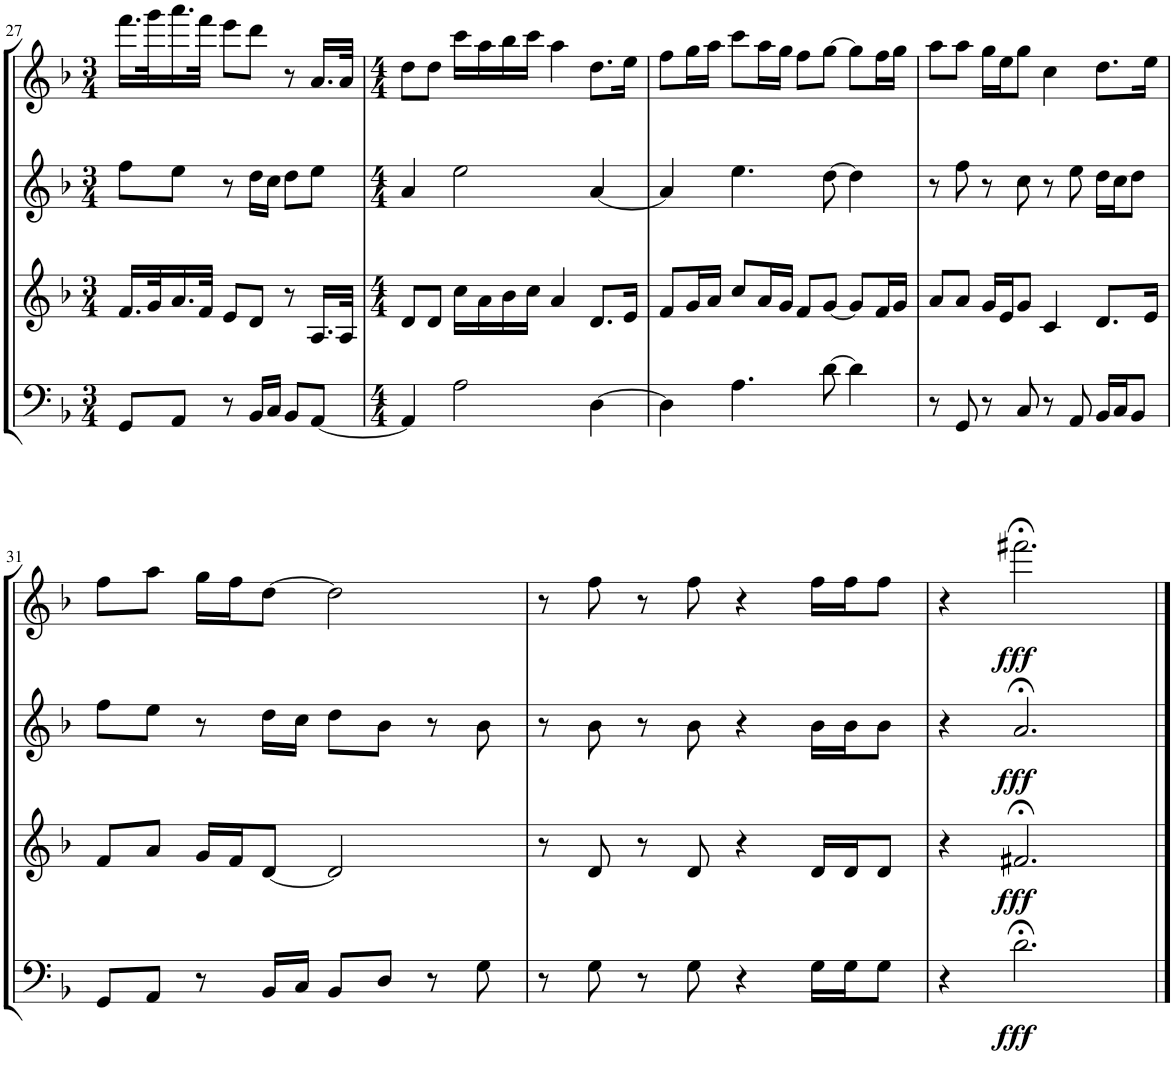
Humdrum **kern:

**kern	**dynam	**kern	**dynam	**kern	**dynam	**kern	**dynam
*part4	*part4	*part3	*part3	*part2	*part2	*part1	*part1
*staff4	*staff4	*staff3	*staff3	*staff2	*staff2	*staff1	*staff1
*I"Bassoon	*	*I"Bb Clarinet	*	*I"Oboe	*	*I"Flute	*
*I'Bsn	*	*I'Cl	*	*I'Ob	*	*I'Fl	*
!!LO:PB:g=z
*clefF4	*	*clefG2	*	*clefG2	*	*clefG2	*
*	*	*ITrd1c2	*	*	*	*	*
*k[b-]	*	*k[b-]	*	*k[b-]	*	*k[b-]	*
*M3/4	*	*M3/4	*	*M3/4	*	*M3/4	*
=27	=27	=27	=27	=27	=27	=27	=27
8GG/L	.	16.f/LL	.	8ff\L	.	16.fff\LL	.
.	.	32g/K	.	.	.	32ggg\K	.
8AA/J	.	16.a/	.	8ee\J	.	16.aaa\	.
.	.	32f/JJk	.	.	.	32fff\JJk	.
8r	.	8e/L	.	8r	.	8eee\L	.
16BB-/LL	.	8d/J	.	16dd\LL	.	8ddd\J	.
16C/JJ	.	.	.	16cc\JJ	.	.	.
8BB-/L	.	8r	.	8dd\L	.	8r	.
[8AA/J	.	16.A/LL	.	8ee\J	.	16.a/LL	.
.	.	32A/JJk	.	.	.	32a/JJk	.
=28	=28	=28	=28	=28	=28	=28	=28
*M4/4	*	*M4/4	*	*M4/4	*	*M4/4	*
4AA/]	.	8d/L	.	4a/	.	8dd\L	.
.	.	8d/J	.	.	.	8dd\J	.
2A\	.	16cc\LL	.	2ee\	.	16ccc\LL	.
.	.	16a\	.	.	.	16aa\	.
.	.	16b-\	.	.	.	16bb-\	.
.	.	16cc\JJ	.	.	.	16ccc\JJ	.
.	.	4a/	.	.	.	4aa\	.
[4D\	.	8.d/L	.	[4a/	.	8.dd\L	.
.	.	16e/Jk	.	.	.	16ee\Jk	.
=29	=29	=29	=29	=29	=29	=29	=29
4D\]	.	8f/L	.	4a/]	.	8ff\L	.
.	.	16g/L	.	.	.	16gg\L	.
.	.	16a/JJ	.	.	.	16aa\JJ	.
4.A\	.	8cc/L	.	4.ee\	.	8ccc\L	.
.	.	16a/L	.	.	.	16aa\L	.
.	.	16g/JJ	.	.	.	16gg\JJ	.
.	.	8f/L	.	.	.	8ff\L	.
[8d\	.	[8g/J	.	[8dd\	.	[8gg\J	.
4d\]	.	8g/L]	.	4dd\]	.	8gg\L]	.
.	.	16f/L	.	.	.	16ff\L	.
.	.	16g/JJ	.	.	.	16gg\JJ	.
=30	=30	=30	=30	=30	=30	=30	=30
8r	.	8a/L	.	8r	.	8aa\L	.
8GG/	.	8a/J	.	8ff\	.	8aa\J	.
8r	.	16g/LL	.	8r	.	16gg\LL	.
.	.	16e/J	.	.	.	16ee\J	.
8C/	.	8g/J	.	8cc\	.	8gg\J	.
8r	.	4c/	.	8r	.	4cc\	.
8AA/	.	.	.	8ee\	.	.	.
16BB-/LL	.	8.d/L	.	16dd\LL	.	8.dd\L	.
16C/J	.	.	.	16cc\J	.	.	.
8BB-/J	.	.	.	8dd\J	.	.	.
.	.	16e/Jk	.	.	.	16ee\Jk	.
!!LO:LB:g=z
=31	=31	=31	=31	=31	=31	=31	=31
8GG/L	.	8f/L	.	8ff\L	.	8ff\L	.
8AA/J	.	8a/J	.	8ee\J	.	8aa\J	.
8r	.	16g/LL	.	8r	.	16gg\LL	.
.	.	16f/J	.	.	.	16ff\J	.
16BB-/LL	.	[8d/J	.	16dd\LL	.	[8dd\J	.
16C/JJ	.	.	.	16cc\JJ	.	.	.
8BB-/L	.	2d/]	.	8dd\L	.	2dd\]	.
8D/J	.	.	.	8b-\J	.	.	.
8r	.	.	.	8r	.	.	.
8G\	.	.	.	8b-\	.	.	.
=32	=32	=32	=32	=32	=32	=32	=32
8r	.	8r	.	8r	.	8r	.
8G\	.	8d/	.	8b-\	.	8ff\	.
8r	.	8r	.	8r	.	8r	.
8G\	.	8d/	.	8b-\	.	8ff\	.
4r	.	4r	.	4r	.	4r	.
16G\LL	.	16d/LL	.	16b-\LL	.	16ff\LL	.
16G\J	.	16d/J	.	16b-\J	.	16ff\J	.
8G\J	.	8d/J	.	8b-\J	.	8ff\J	.
=33	=33	=33	=33	=33	=33	=33	=33
4r	.	4r	.	4r	.	4r	.
!	!LO:DY:b	!	!LO:DY:b	!	!LO:DY:b	!	!LO:DY:b
2.d;<\	fff	2.f#X;</	fff	2.a;</	fff	2.fff#X;<\	fff
==	==	==	==	==	==	==	==
*-	*-	*-	*-	*-	*-	*-	*-
